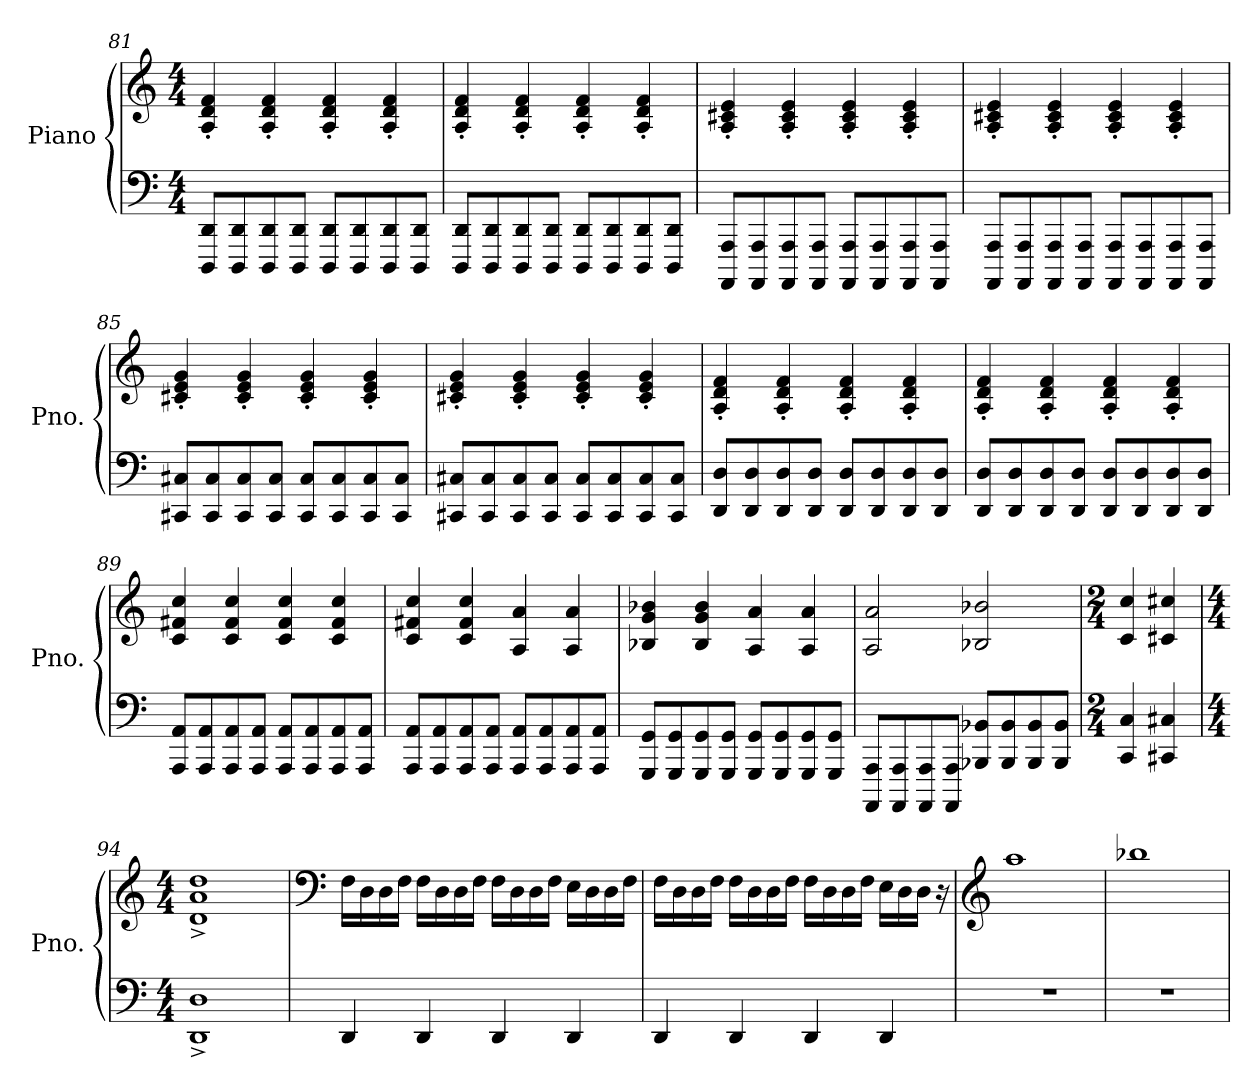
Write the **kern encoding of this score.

**kern	**kern
*part1	*part1
*staff2	*staff1
*I"Piano	*
*I'Pno.	*
*clefF4	*clefG2
*k[]	*k[]
*M4/4	*M4/4
=81	=81
8DDD/ 8DD/L	4A/' 4d/' 4f/'
8DDD/ 8DD/	.
8DDD/ 8DD/	4A/' 4d/' 4f/'
8DDD/ 8DD/J	.
8DDD/ 8DD/L	4A/' 4d/' 4f/'
8DDD/ 8DD/	.
8DDD/ 8DD/	4A/' 4d/' 4f/'
8DDD/ 8DD/J	.
=82	=82
8DDD/ 8DD/L	4A/' 4d/' 4f/'
8DDD/ 8DD/	.
8DDD/ 8DD/	4A/' 4d/' 4f/'
8DDD/ 8DD/J	.
8DDD/ 8DD/L	4A/' 4d/' 4f/'
8DDD/ 8DD/	.
8DDD/ 8DD/	4A/' 4d/' 4f/'
8DDD/ 8DD/J	.
=83	=83
8AAAA/ 8AAA/L	4A/' 4c#X/' 4e/'
8AAAA/ 8AAA/	.
8AAAA/ 8AAA/	4A/' 4c#/' 4e/'
8AAAA/ 8AAA/J	.
8AAAA/ 8AAA/L	4A/' 4c#/' 4e/'
8AAAA/ 8AAA/	.
8AAAA/ 8AAA/	4A/' 4c#/' 4e/'
8AAAA/ 8AAA/J	.
!!LO:LB:g=z
=84	=84
8AAAA/ 8AAA/L	4A/' 4c#X/' 4e/'
8AAAA/ 8AAA/	.
8AAAA/ 8AAA/	4A/' 4c#/' 4e/'
8AAAA/ 8AAA/J	.
8AAAA/ 8AAA/L	4A/' 4c#/' 4e/'
8AAAA/ 8AAA/	.
8AAAA/ 8AAA/	4A/' 4c#/' 4e/'
8AAAA/ 8AAA/J	.
=85	=85
8CC#X/ 8C#X/L	4c#X/' 4e/' 4g/'
8CC#/ 8C#/	.
8CC#/ 8C#/	4c#/' 4e/' 4g/'
8CC#/ 8C#/J	.
8CC#/ 8C#/L	4c#/' 4e/' 4g/'
8CC#/ 8C#/	.
8CC#/ 8C#/	4c#/' 4e/' 4g/'
8CC#/ 8C#/J	.
=86	=86
8CC#X/ 8C#X/L	4c#X/' 4e/' 4g/'
8CC#/ 8C#/	.
8CC#/ 8C#/	4c#/' 4e/' 4g/'
8CC#/ 8C#/J	.
8CC#/ 8C#/L	4c#/' 4e/' 4g/'
8CC#/ 8C#/	.
8CC#/ 8C#/	4c#/' 4e/' 4g/'
8CC#/ 8C#/J	.
=87	=87
8DD/ 8D/L	4A/' 4d/' 4f/'
8DD/ 8D/	.
8DD/ 8D/	4A/' 4d/' 4f/'
8DD/ 8D/J	.
8DD/ 8D/L	4A/' 4d/' 4f/'
8DD/ 8D/	.
8DD/ 8D/	4A/' 4d/' 4f/'
8DD/ 8D/J	.
!!LO:LB:g=z
=88	=88
8DD/ 8D/L	4A/' 4d/' 4f/'
8DD/ 8D/	.
8DD/ 8D/	4A/' 4d/' 4f/'
8DD/ 8D/J	.
8DD/ 8D/L	4A/' 4d/' 4f/'
8DD/ 8D/	.
8DD/ 8D/	4A/' 4d/' 4f/'
8DD/ 8D/J	.
=89	=89
8AAA/ 8AA/L	4c/ 4f#X/ 4cc/
8AAA/ 8AA/	.
8AAA/ 8AA/	4c/ 4f#/ 4cc/
8AAA/ 8AA/J	.
8AAA/ 8AA/L	4c/ 4f#/ 4cc/
8AAA/ 8AA/	.
8AAA/ 8AA/	4c/ 4f#/ 4cc/
8AAA/ 8AA/J	.
=90	=90
8AAA/ 8AA/L	4c/ 4f#X/ 4cc/
8AAA/ 8AA/	.
8AAA/ 8AA/	4c/ 4f#/ 4cc/
8AAA/ 8AA/J	.
8AAA/ 8AA/L	4A/ 4a/
8AAA/ 8AA/	.
8AAA/ 8AA/	4A/ 4a/
8AAA/ 8AA/J	.
=91	=91
8GGG/ 8GG/L	4B-X/ 4g/ 4b-X/
8GGG/ 8GG/	.
8GGG/ 8GG/	4B-/ 4g/ 4b-/
8GGG/ 8GG/J	.
8GGG/ 8GG/L	4A/ 4a/
8GGG/ 8GG/	.
8GGG/ 8GG/	4A/ 4a/
8GGG/ 8GG/J	.
!!LO:LB:g=z
=92	=92
8AAAA/ 8AAA/L	2A/ 2a/
8AAAA/ 8AAA/	.
8AAAA/ 8AAA/	.
8AAAA/ 8AAA/J	.
8BBB-X/ 8BB-X/L	2B-X/ 2b-X/
8BBB-/ 8BB-/	.
8BBB-/ 8BB-/	.
8BBB-/ 8BB-/J	.
=93	=93
*M2/4	*M2/4
4CC/ 4C/	4c/ 4cc/
4CC#X/ 4C#X/	4c#X/ 4cc#X/
=94	=94
*M4/4	*M4/4
1DD^ 1D^	1d^ 1a^ 1dd^
=95	=95
*	*clefF4
4DD/	16F\LL
.	16D\
.	16D\
.	16F\JJ
4DD/	16F\LL
.	16D\
.	16D\
.	16F\JJ
4DD/	16F\LL
.	16D\
.	16D\
.	16F\JJ
4DD/	16E\LL
.	16D\
.	16D\
.	16F\JJ
=96	=96
4DD/	16F\LL
.	16D\
.	16D\
.	16F\JJ
4DD/	16F\LL
.	16D\
.	16D\
.	16F\JJ
4DD/	16F\LL
.	16D\
.	16D\
.	16F\JJ
4DD/	16E\LL
.	16D\
.	16D\JJ
.	16r
!!LO:LB:g=z
=97	=97
*	*clefG2
1r	1aa
=98	=98
1r	1bb-X
=	=
*-	*-
